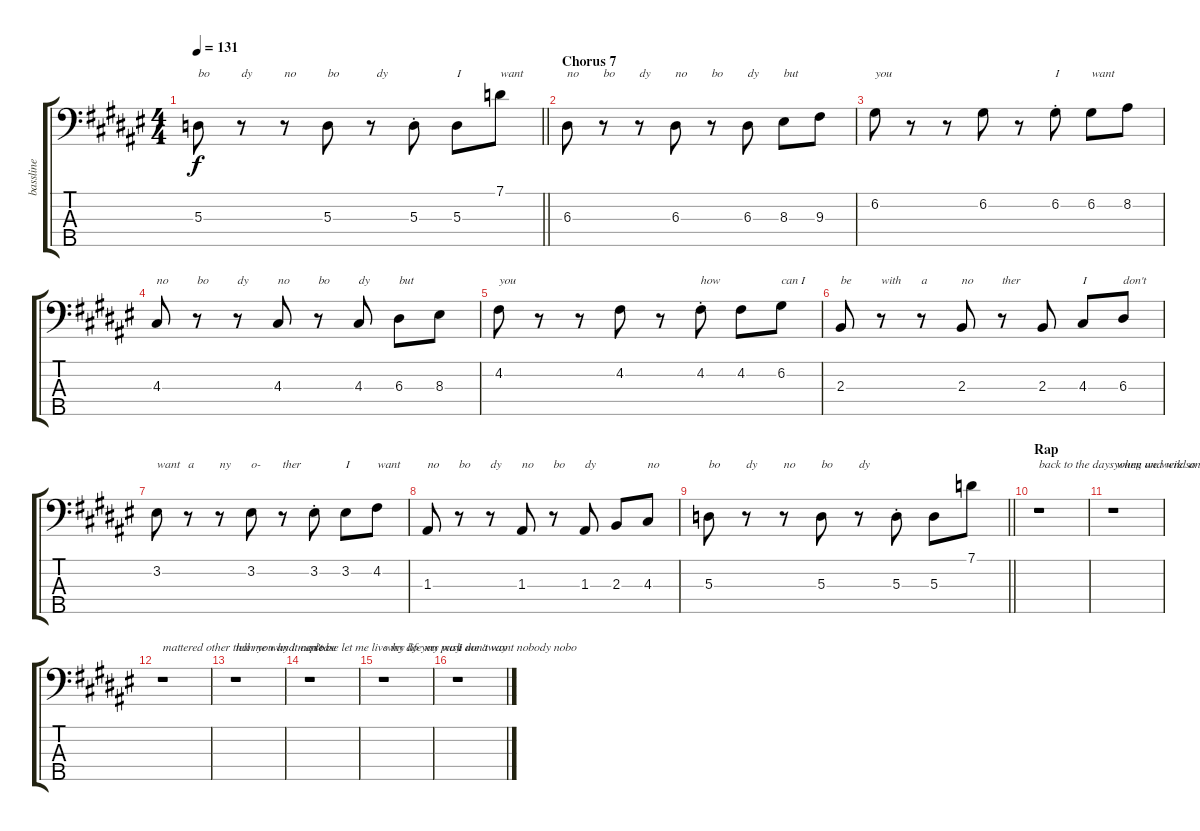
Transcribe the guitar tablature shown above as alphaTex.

\track ("bassline" "bassline") {instrument electricbassfinger}
\staff {score tabs}
\tuning (G2 D2 A1 E1 B0) {hide}
\ts (4 4)
\tempo 131
\clef f4
\barLineRight lightlight
\ks f#
5.3.8{txt "bo" dy f} r.8{txt "dy"} r.8{txt "no"} 5.3.8{txt "bo"} r.8{txt "  dy"} 5.3{st}.8 5.3.8{txt "I"} 7.1.8{txt "want"} |
\section ("" "Chorus 7")
6.3.8{txt "no"} r.8{txt "bo"} r.8{txt "dy"} 6.3.8{txt "no"} r.8{txt "bo"} 6.3.8{txt "dy"} 8.3.8{txt "but"} 9.3.8 |
6.2.8{txt "you"} r.8 r.8 6.2.8 r.8 6.2{st}.8{txt "I"} 6.2.8{txt "want"} 8.2.8 |
4.3.8{txt "no"} r.8{txt "bo"} r.8{txt "dy"} 4.3.8{txt "no"} r.8{txt "bo"} 4.3.8{txt "dy"} 6.3.8{txt "but"} 8.3.8 |
4.2.8{txt "you"} r.8 r.8 4.2.8 r.8 4.2{st}.8{txt "how"} 4.2.8 6.2.8{txt "can I"} |
2.3.8{txt "be"} r.8{txt "with"} r.8{txt "a"} 2.3.8{txt "no"} r.8{txt "ther"} 2.3.8 4.3.8{txt "I"} 6.3.8{txt "don't"} |
3.2.8{txt "want"} r.8{txt "a"} r.8{txt "ny"} 3.2.8{txt "o-"} r.8{txt "ther"} 3.2{st}.8 3.2.8{txt "I"} 4.2.8{txt "want"} |
1.3.8{txt "no"} r.8{txt "bo"} r.8{txt "dy"} 1.3.8{txt "no"} r.8{txt "bo"} 1.3.8{txt "dy"} 2.3.8 4.3.8{txt "no"} |
\barLineRight lightlight
5.3.8{txt "bo"} r.8{txt "dy"} r.8{txt "no"} 5.3.8{txt "bo"} r.8{txt "dy"} 5.3{st}.8 5.3.8 7.1.8 |
\section ("" "Rap")
r.1{txt "back to the days when we were so"} |
r.1{txt "young and wild and free nothing else"} |
r.1{txt "mattered other than you and me so"} |
r.1{txt "tell me why it can't be"} |
r.1{txt "please let me live my life my way"} |
r.1{txt "why do you push me away"} |
r.1{txt "I don't want nobody nobo"}
